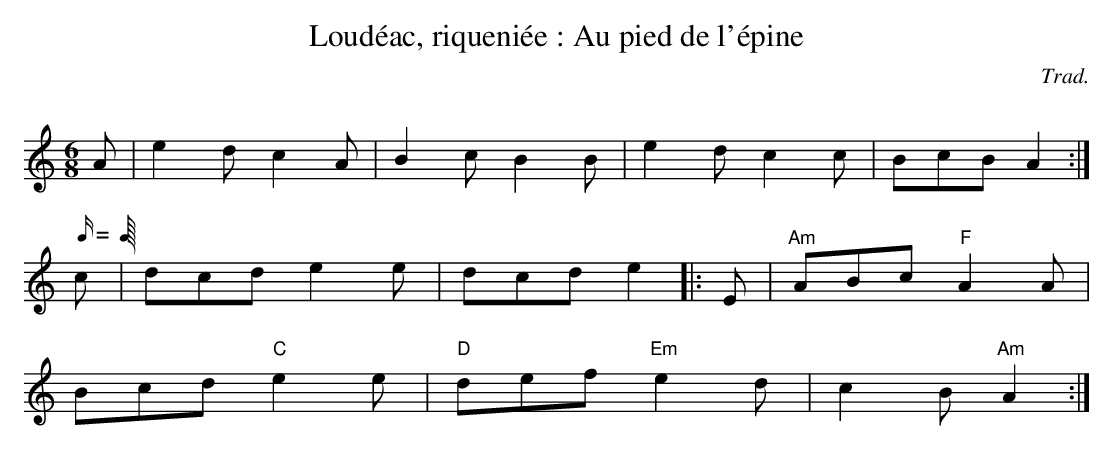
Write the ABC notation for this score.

X:1
T:Loudéac, riqueniée : Au pied de l'épine
C:Trad.
Q:C6=100
M:6/8
L:1/16
K:C
A2 | e4 d2 c4 A2 | B4 c2 B4 B2 | e4 d2 c4 c2 | B2c2B2 A4 :|
Q:C6=168
c2 | d2c2d2 e4 e2 | d2c2d2 e4 |: E2 | "Am"A2B2c2 "F"A4 A2 |
B2c2d2 "C"e4 e2 | "D"d2e2f2 "Em"e4 d2 | c4 B2 "Am"A4 :|
